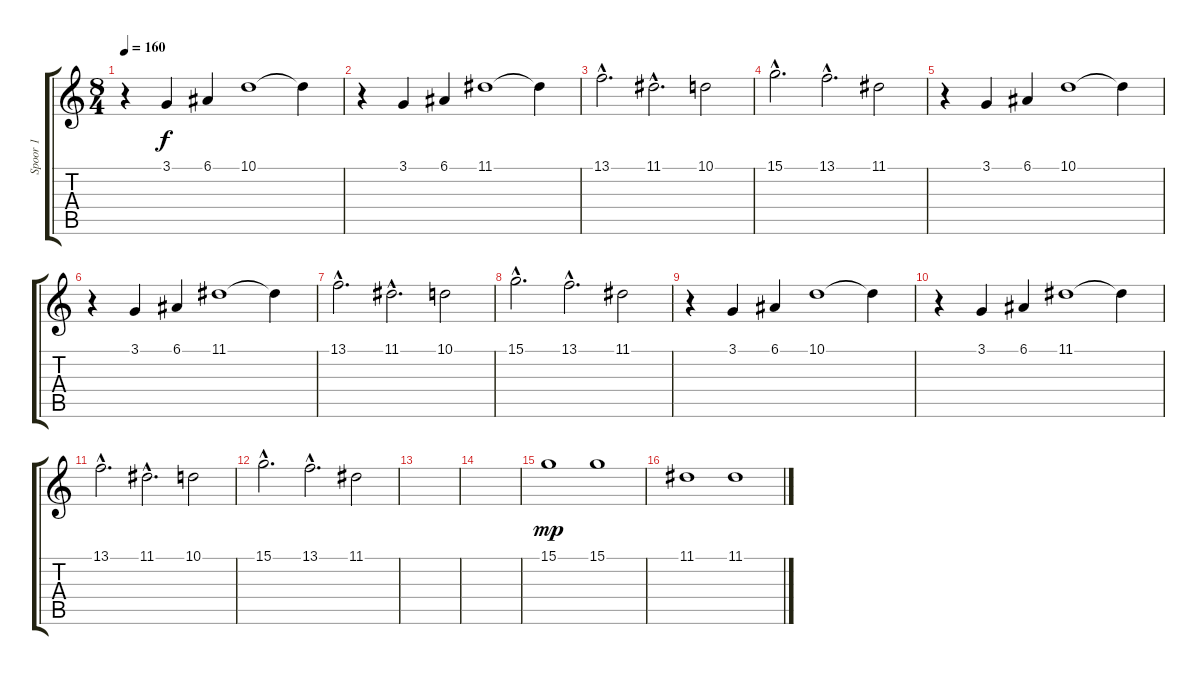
\track ("Spoor 1" "Spoor 1") {instrument flute}
\staff {score tabs}
\tuning (E4 B3 G3 D3 A2 E2) {hide}
\ts (8 4)
\tempo 160
\clef g2
\ks c
r.4{dy f instrument flute} 3.1.4 6.1.4 10.1.1 10.1{t}.4 |
r.4 3.1.4 6.1.4 11.1.1 11.1{t}.4 |
13.1{hac}.2{d} 11.1{hac}.2{d} 10.1.2 |
15.1{hac}.2{d} 13.1{hac}.2{d} 11.1.2 |
r.4 3.1.4 6.1.4 10.1.1 10.1{t}.4 |
r.4 3.1.4 6.1.4 11.1.1 11.1{t}.4 |
13.1{hac}.2{d} 11.1{hac}.2{d} 10.1.2 |
15.1{hac}.2{d} 13.1{hac}.2{d} 11.1.2 |
r.4 3.1.4 6.1.4 10.1.1 10.1{t}.4 |
r.4 3.1.4 6.1.4 11.1.1 11.1{t}.4 |
13.1{hac}.2{d} 11.1{hac}.2{d} 10.1.2 |
15.1{hac}.2{d} 13.1{hac}.2{d} 11.1.2 |
|
|
15.1.1{dy mp instrument synthstrings1} 15.1.1 |
11.1.1 11.1.1
